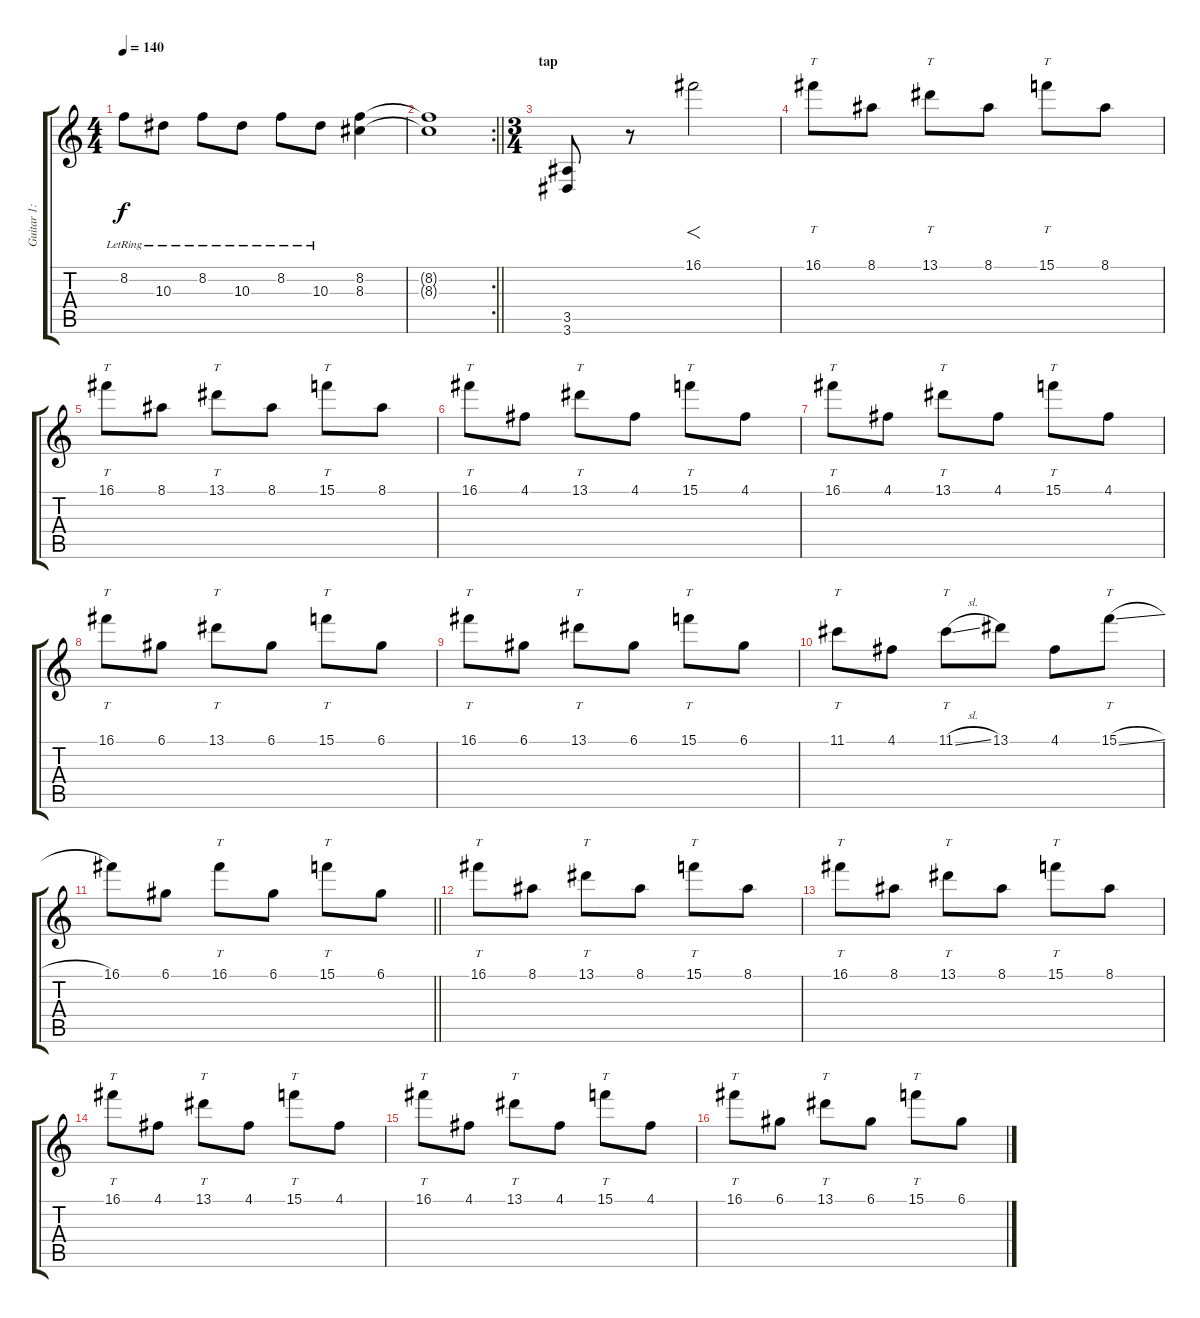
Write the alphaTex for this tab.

\track ("Guitar 1: Johan" "Guitar 1: ") {instrument overdrivenguitar}
\staff {score tabs}
\tuning (D4 A3 F3 C3 G2 C2) {hide}
\ts (4 4)
\tempo 140
\clef g2
\ks c
8.2{lr}.8{dy f} 10.3{lr}.8 8.2{lr}.8 10.3{lr}.8 8.2{lr}.8 10.3{lr}.8 (8.2 8.3).4 |
\rc 2
\barLineRight lightlight
(8.2{t} 8.3{t}).1 |
\ts (3 4)
\section ("" "tap")
(3.5 3.6).8 r.8 16.1.2{f} |
16.1.8{tt} 8.1.8 13.1.8{tt} 8.1.8 15.1.8{tt} 8.1.8 |
16.1.8{tt} 8.1.8 13.1.8{tt} 8.1.8 15.1.8{tt} 8.1.8 |
16.1.8{tt} 4.1.8 13.1.8{tt} 4.1.8 15.1.8{tt} 4.1.8 |
16.1.8{tt} 4.1.8 13.1.8{tt} 4.1.8 15.1.8{tt} 4.1.8 |
16.1.8{tt} 6.1.8 13.1.8{tt} 6.1.8 15.1.8{tt} 6.1.8 |
16.1.8{tt} 6.1.8 13.1.8{tt} 6.1.8 15.1.8{tt} 6.1.8 |
11.1.8{tt} 4.1.8 11.1{sl}.8{tt} 13.1.8 4.1.8 15.1{sl}.8{tt} |
\barLineRight lightlight
16.1.8 6.1.8 16.1.8{tt} 6.1.8 15.1.8{tt} 6.1.8 |
16.1.8{tt} 8.1.8 13.1.8{tt} 8.1.8 15.1.8{tt} 8.1.8 |
16.1.8{tt} 8.1.8 13.1.8{tt} 8.1.8 15.1.8{tt} 8.1.8 |
16.1.8{tt} 4.1.8 13.1.8{tt} 4.1.8 15.1.8{tt} 4.1.8 |
16.1.8{tt} 4.1.8 13.1.8{tt} 4.1.8 15.1.8{tt} 4.1.8 |
16.1.8{tt} 6.1.8 13.1.8{tt} 6.1.8 15.1.8{tt} 6.1.8
